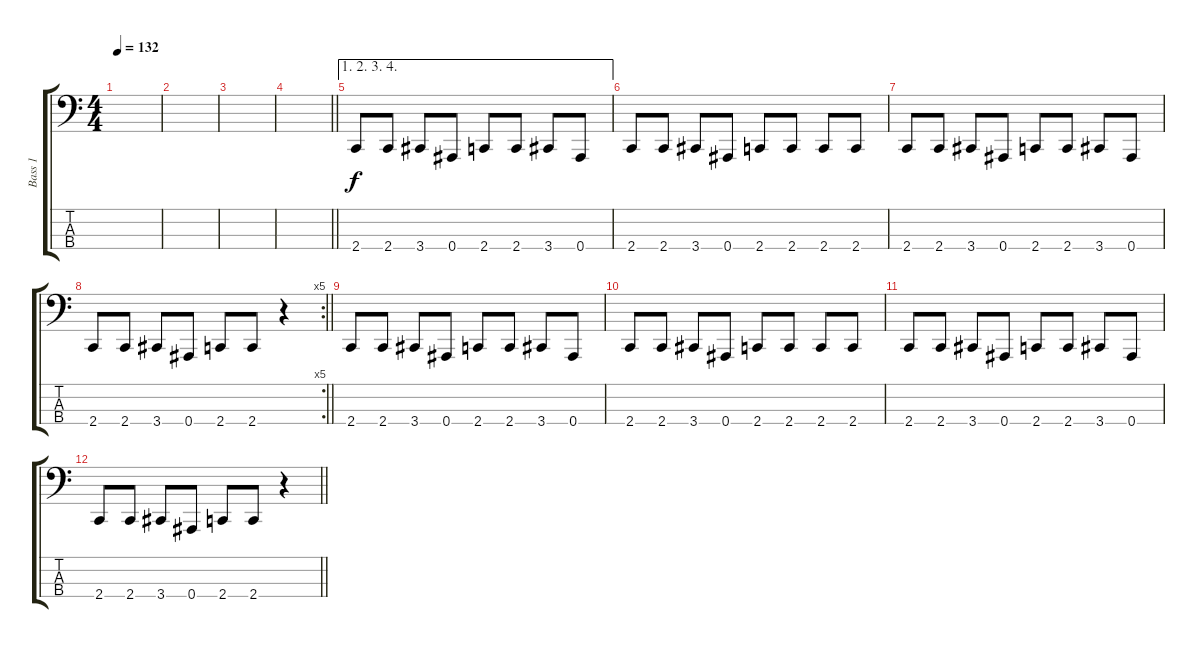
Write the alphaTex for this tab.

\track ("Bass 1" "Bass 1") {instrument synthbass1}
\staff {score tabs}
\tuning (Eb2 Bb1 F1 Bb0) {hide}
\ts (4 4)
\tempo 132
\clef f4
\ks c
|
|
|
\barLineRight lightlight
|
\ae (1 2 3 4)
\section ("" "")
2.4.8 2.4.8 3.4.8 0.4.8 2.4.8 2.4.8 3.4.8 0.4.8 |
2.4.8 2.4.8 3.4.8 0.4.8 2.4.8 2.4.8 2.4.8 2.4.8 |
2.4.8 2.4.8 3.4.8 0.4.8 2.4.8 2.4.8 3.4.8 0.4.8 |
\rc 5
\barLineRight lightlight
2.4.8 2.4.8 3.4.8 0.4.8 2.4.8 2.4.8 r.4 |
\section ("" "")
2.4.8 2.4.8 3.4.8 0.4.8 2.4.8 2.4.8 3.4.8 0.4.8 |
2.4.8 2.4.8 3.4.8 0.4.8 2.4.8 2.4.8 2.4.8 2.4.8 |
2.4.8 2.4.8 3.4.8 0.4.8 2.4.8 2.4.8 3.4.8 0.4.8 |
\barLineRight lightlight
2.4.8 2.4.8 3.4.8 0.4.8 2.4.8 2.4.8 r.4
